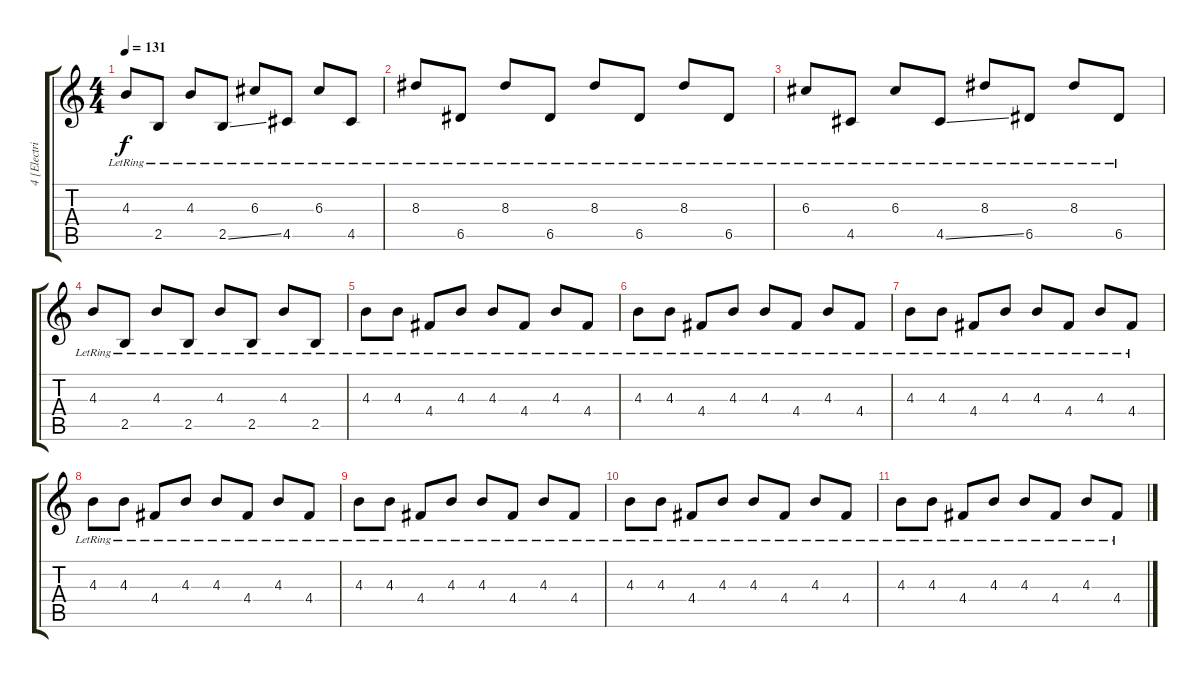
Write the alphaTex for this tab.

\track ("4 [Electric - Oc. Dist]]" "4 [Electri") {instrument electricguitarclean}
\staff {score tabs}
\tuning (E4 B3 G3 D3 A2 E2) {hide}
\ts (4 4)
\tempo 131
\clef g2
\ks c
4.3{lr}.8{dy f} 2.5{lr}.8 4.3{lr}.8 2.5{ss lr}.8 6.3{lr}.8 4.5{lr}.8 6.3{lr}.8 4.5{lr}.8 |
8.3{lr}.8 6.5{lr}.8 8.3{lr}.8 6.5{lr}.8 8.3{lr}.8 6.5{lr}.8 8.3{lr}.8 6.5{lr}.8 |
6.3{lr}.8 4.5{lr}.8 6.3{lr}.8 4.5{ss lr}.8 8.3{lr}.8 6.5{lr}.8 8.3{lr}.8 6.5{lr}.8 |
4.3{lr}.8 2.5{lr}.8 4.3{lr}.8 2.5{lr}.8 4.3{lr}.8 2.5{lr}.8 4.3{lr}.8 2.5{lr}.8 |
4.3{lr}.8{volume 13} 4.3{lr}.8 4.4{lr}.8 4.3{lr}.8 4.3{lr}.8 4.4{lr}.8 4.3{lr}.8 4.4{lr}.8 |
4.3{lr}.8 4.3{lr}.8 4.4{lr}.8 4.3{lr}.8 4.3{lr}.8 4.4{lr}.8 4.3{lr}.8 4.4{lr}.8 |
4.3{lr}.8 4.3{lr}.8 4.4{lr}.8 4.3{lr}.8 4.3{lr}.8 4.4{lr}.8 4.3{lr}.8 4.4{lr}.8 |
4.3{lr}.8 4.3{lr}.8 4.4{lr}.8 4.3{lr}.8 4.3{lr}.8 4.4{lr}.8 4.3{lr}.8 4.4{lr}.8 |
4.3{lr}.8 4.3{lr}.8 4.4{lr}.8 4.3{lr}.8 4.3{lr}.8 4.4{lr}.8 4.3{lr}.8 4.4{lr}.8 |
4.3{lr}.8 4.3{lr}.8 4.4{lr}.8 4.3{lr}.8 4.3{lr}.8 4.4{lr}.8 4.3{lr}.8 4.4{lr}.8 |
4.3{lr}.8 4.3{lr}.8 4.4{lr}.8 4.3{lr}.8 4.3{lr}.8 4.4{lr}.8 4.3{lr}.8 4.4{lr}.8
